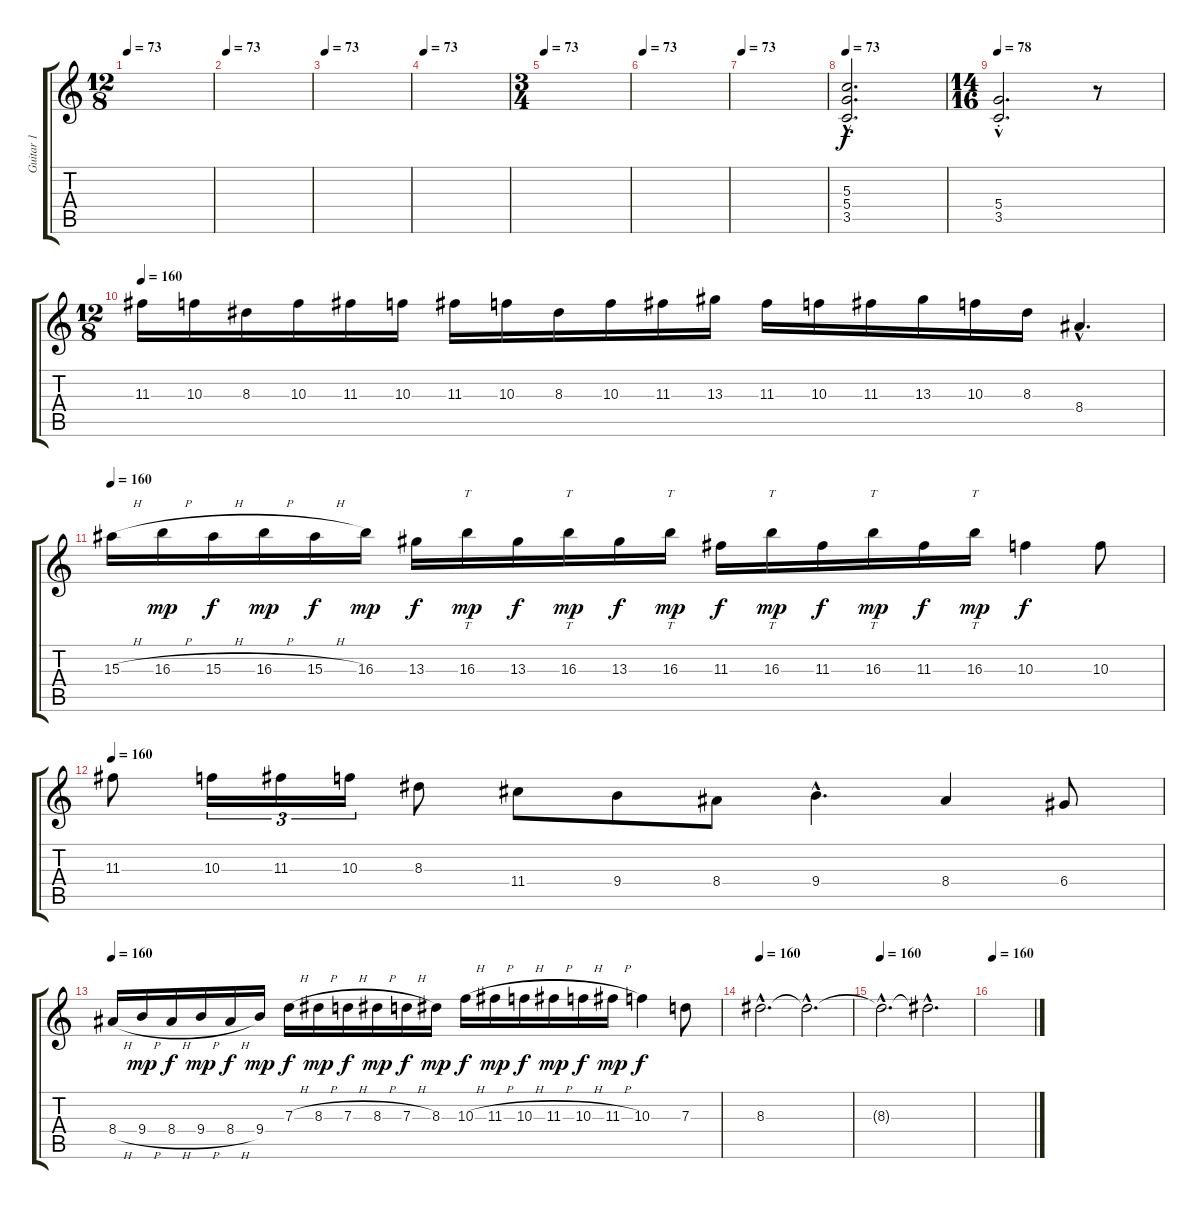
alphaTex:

\track ("Guitar 1" "Guitar 1") {instrument distortionguitar}
\staff {score tabs}
\tuning (E4 B3 G3 D3 A2 E2) {hide}
\ts (12 8)
\tempo 73
\clef g2
\ks c
|
\tempo 73
|
\tempo 73
|
\tempo 73
|
\ts (3 4)
\tempo 73
|
\tempo 73
|
\tempo 73
|
\tempo 73
(5.3{hac} 5.4{hac} 3.5{hac}).2{d volume 13} |
\ts (14 16)
\tempo 78
(5.4{hac st} 3.5{hac st}).2{d} r.8 |
\ts (12 8)
\tempo 160
11.3.16 10.3.16 8.3.16 10.3.16 11.3.16 10.3.16 11.3.16 10.3.16 8.3.16 10.3.16 11.3.16 13.3.16 11.3.16 10.3.16 11.3.16 13.3.16 10.3.16 8.3.16 8.4{hac}.4{d} |
\tempo 160
15.3{h}.16 16.3{h}.16{dy mp} 15.3{h}.16{dy f} 16.3{h}.16{dy mp} 15.3{h}.16{dy f} 16.3.16{dy mp} 13.3.16{dy f} 16.3.16{tt dy mp} 13.3.16{dy f} 16.3.16{tt dy mp} 13.3.16{dy f} 16.3.16{tt dy mp} 11.3.16{dy f} 16.3.16{tt dy mp} 11.3.16{dy f} 16.3.16{tt dy mp} 11.3.16{dy f} 16.3.16{tt dy mp} 10.3.4{dy f} 10.3.8 |
\tempo 160
11.3.8 10.3.16{tu (3 2)} 11.3.16{tu (3 2)} 10.3.16{tu (3 2)} 8.3.8 11.4.8 9.4.8 8.4.8 9.4{hac}.4{d} 8.4.4 6.4.8 |
\tempo 160
8.4{h}.16 9.4{h}.16{dy mp} 8.4{h}.16{dy f} 9.4{h}.16{dy mp} 8.4{h}.16{dy f} 9.4.16{dy mp} 7.3{h}.16{dy f} 8.3{h}.16{dy mp} 7.3{h}.16{dy f} 8.3{h}.16{dy mp} 7.3{h}.16{dy f} 8.3.16{dy mp} 10.3{h}.16{dy f} 11.3{h}.16{dy mp} 10.3{h}.16{dy f} 11.3{h}.16{dy mp} 10.3{h}.16{dy f} 11.3{h}.16{dy mp} 10.3.4{dy f} 7.3.8 |
\tempo 160
8.3{hac}.2{d volume 0} 8.3{hac t}.2{d} |
\tempo 160
8.3{hac t}.2{d} 8.3{hac t}.2{d} |
\tempo 160
